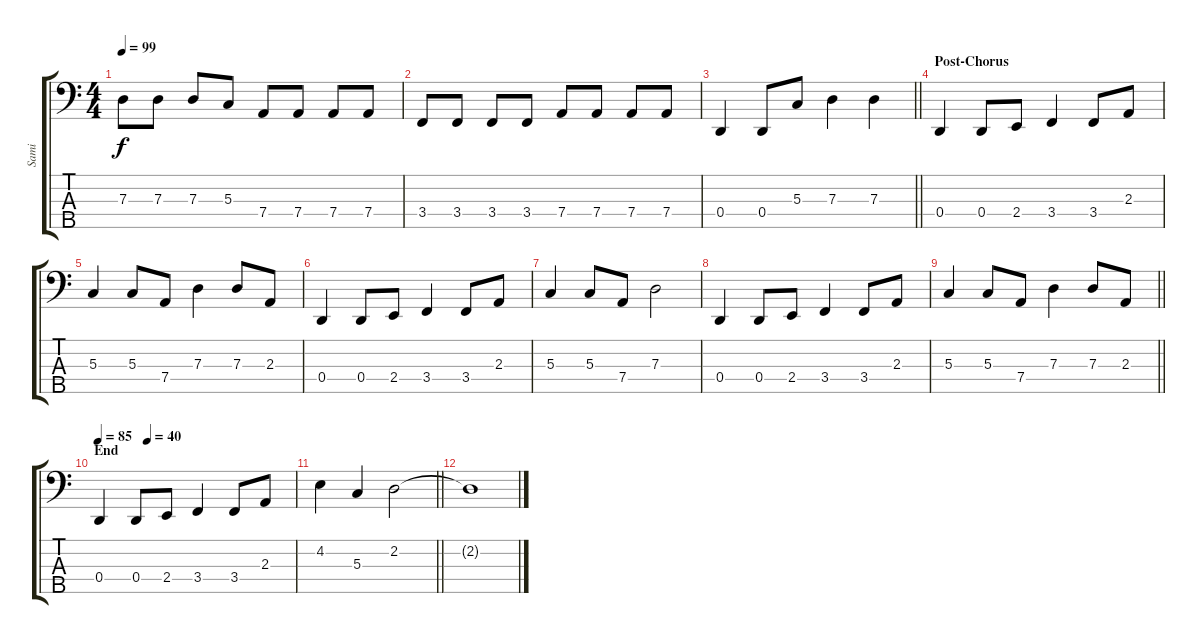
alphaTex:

\track ("Sami" "Sami") {instrument electricbassfinger}
\staff {score tabs}
\tuning (F2 C2 G1 D1 A0) {hide}
\ts (4 4)
\tempo 99
\clef f4
\ks c
7.3.8{dy f} 7.3.8 7.3.8 5.3.8 7.4.8 7.4.8 7.4.8 7.4.8 |
3.4.8 3.4.8 3.4.8 3.4.8 7.4.8 7.4.8 7.4.8 7.4.8 |
\barLineRight lightlight
0.4.4 0.4.8 5.3.8 7.3.4 7.3.4 |
\section ("" "Post-Chorus")
0.4.4 0.4.8 2.4.8 3.4.4 3.4.8 2.3.8 |
5.3.4 5.3.8 7.4.8 7.3.4 7.3.8 2.3.8 |
0.4.4 0.4.8 2.4.8 3.4.4 3.4.8 2.3.8 |
5.3.4 5.3.8 7.4.8 7.3.2 |
0.4.4 0.4.8 2.4.8 3.4.4 3.4.8 2.3.8 |
\barLineRight lightlight
5.3.4 5.3.8 7.4.8 7.3.4 7.3.8 2.3.8 |
\section ("" "End")
\tempo 85
\tempo (40 0.25)
0.4.4 0.4.8 2.4.8 3.4.4 3.4.8 2.3.8 |
\barLineRight lightlight
4.2.4 5.3.4 2.2.2 |
2.2{t}.1{volume 0}
